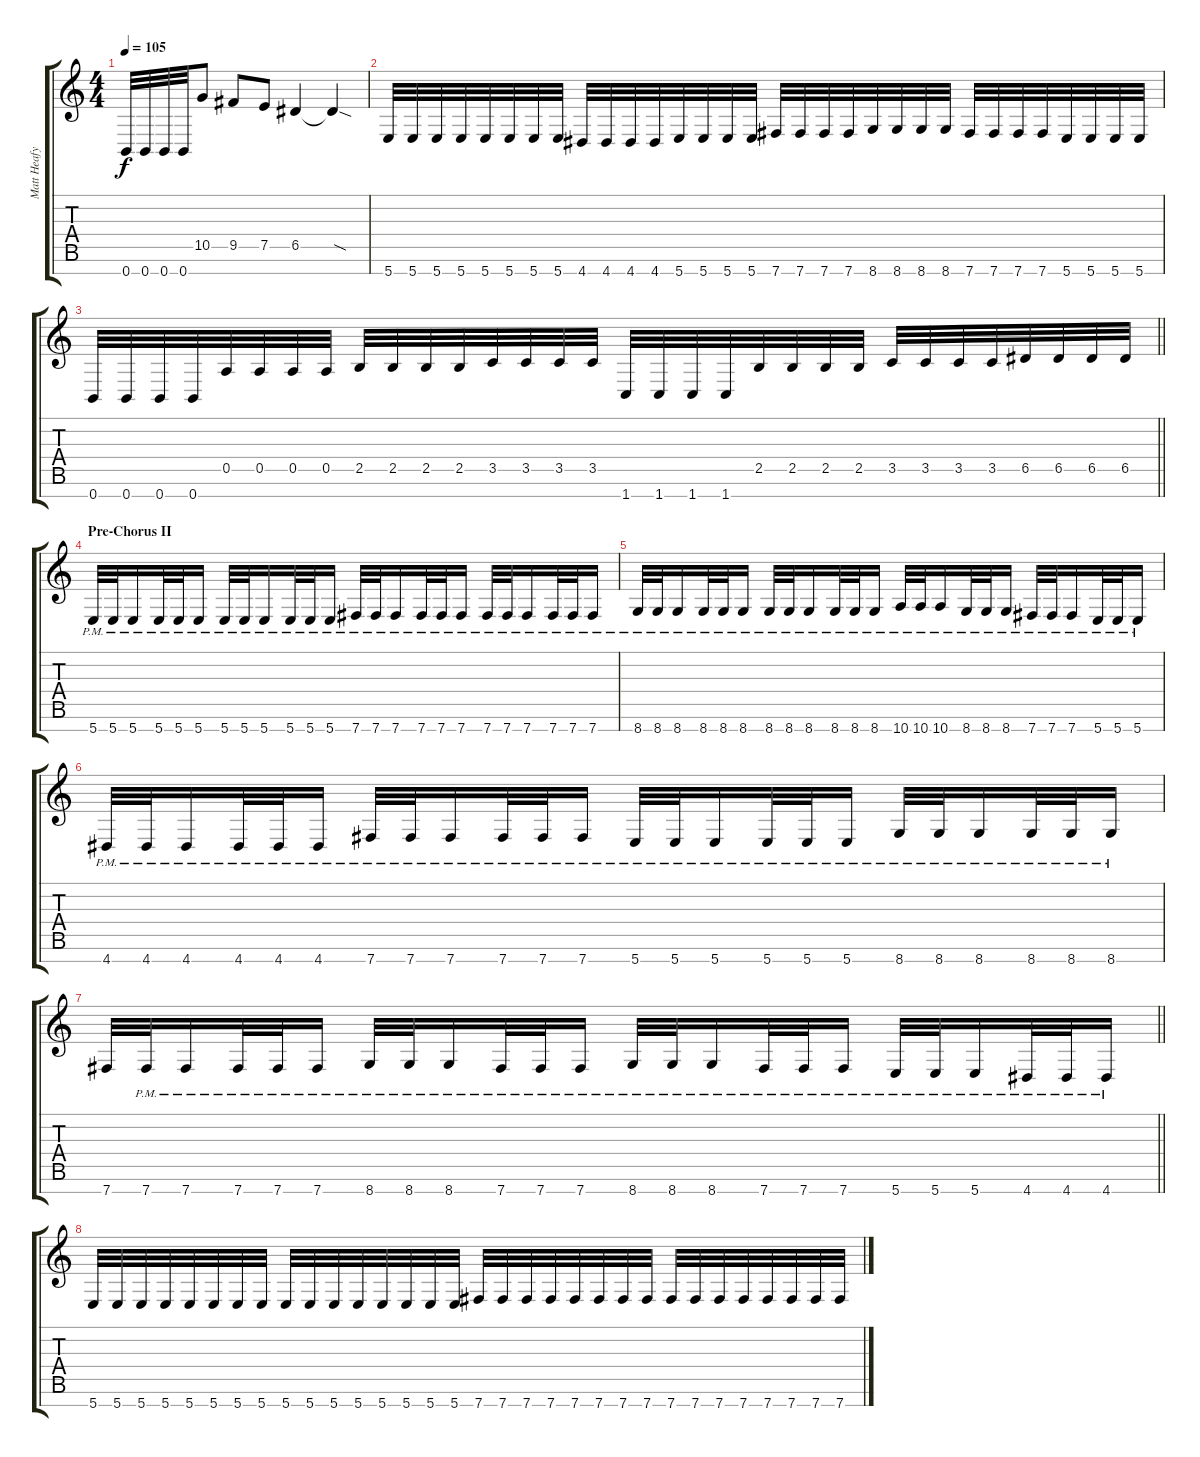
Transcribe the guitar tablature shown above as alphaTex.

\track ("Matt Heafy" "Matt Heafy") {instrument distortionguitar}
\staff {score tabs}
\tuning (E4 B3 G3 D3 A2 E2 B1) {hide}
\ts (4 4)
\tempo 105
\clef g2
\ks c
0.7.32{dy f} 0.7.32 0.7.32 0.7.32 10.5.8 9.5.8 7.5.8 6.5.4 6.5{sod t}.4 |
5.7.32 5.7.32 5.7.32 5.7.32 5.7.32 5.7.32 5.7.32 5.7.32 4.7.32 4.7.32 4.7.32 4.7.32 5.7.32 5.7.32 5.7.32 5.7.32 7.7.32 7.7.32 7.7.32 7.7.32 8.7.32 8.7.32 8.7.32 8.7.32 7.7.32 7.7.32 7.7.32 7.7.32 5.7.32 5.7.32 5.7.32 5.7.32 |
\barLineRight lightlight
0.7.32 0.7.32 0.7.32 0.7.32 0.5.32 0.5.32 0.5.32 0.5.32 2.5.32 2.5.32 2.5.32 2.5.32 3.5.32 3.5.32 3.5.32 3.5.32 1.7.32 1.7.32 1.7.32 1.7.32 2.5.32 2.5.32 2.5.32 2.5.32 3.5.32 3.5.32 3.5.32 3.5.32 6.5.32 6.5.32 6.5.32 6.5.32 |
\section ("" "Pre-Chorus II")
5.7{pm}.32 5.7{pm}.32 5.7{pm}.16 5.7{pm}.32 5.7{pm}.32 5.7{pm}.16 5.7{pm}.32 5.7{pm}.32 5.7{pm}.16 5.7{pm}.32 5.7{pm}.32 5.7{pm}.16 7.7{pm}.32 7.7{pm}.32 7.7{pm}.16 7.7{pm}.32 7.7{pm}.32 7.7{pm}.16 7.7{pm}.32 7.7{pm}.32 7.7{pm}.16 7.7{pm}.32 7.7{pm}.32 7.7{pm}.16 |
8.7{pm}.32 8.7{pm}.32 8.7{pm}.16 8.7{pm}.32 8.7{pm}.32 8.7{pm}.16 8.7{pm}.32 8.7{pm}.32 8.7{pm}.16 8.7{pm}.32 8.7{pm}.32 8.7{pm}.16 10.7{pm}.32 10.7{pm}.32 10.7{pm}.16 8.7{pm}.32 8.7{pm}.32 8.7{pm}.16 7.7{pm}.32 7.7{pm}.32 7.7{pm}.16 5.7{pm}.32 5.7{pm}.32 5.7{pm}.16 |
4.7{pm}.32 4.7{pm}.32 4.7{pm}.16 4.7{pm}.32 4.7{pm}.32 4.7{pm}.16 7.7{pm}.32 7.7{pm}.32 7.7{pm}.16 7.7{pm}.32 7.7{pm}.32 7.7{pm}.16 5.7{pm}.32 5.7{pm}.32 5.7{pm}.16 5.7{pm}.32 5.7{pm}.32 5.7{pm}.16 8.7{pm}.32 8.7{pm}.32 8.7{pm}.16 8.7{pm}.32 8.7{pm}.32 8.7{pm}.16 |
\barLineRight lightlight
7.7.32 7.7{pm}.32 7.7{pm}.16 7.7{pm}.32 7.7{pm}.32 7.7{pm}.16 8.7{pm}.32 8.7{pm}.32 8.7{pm}.16 7.7{pm}.32 7.7{pm}.32 7.7{pm}.16 8.7{pm}.32 8.7{pm}.32 8.7{pm}.16 7.7{pm}.32 7.7{pm}.32 7.7{pm}.16 5.7{pm}.32 5.7{pm}.32 5.7{pm}.16 4.7{pm}.32 4.7{pm}.32 4.7{pm}.16 |
5.7.32 5.7.32 5.7.32 5.7.32 5.7.32 5.7.32 5.7.32 5.7.32 5.7.32 5.7.32 5.7.32 5.7.32 5.7.32 5.7.32 5.7.32 5.7.32 7.7.32 7.7.32 7.7.32 7.7.32 7.7.32 7.7.32 7.7.32 7.7.32 7.7.32 7.7.32 7.7.32 7.7.32 7.7.32 7.7.32 7.7.32 7.7.32
